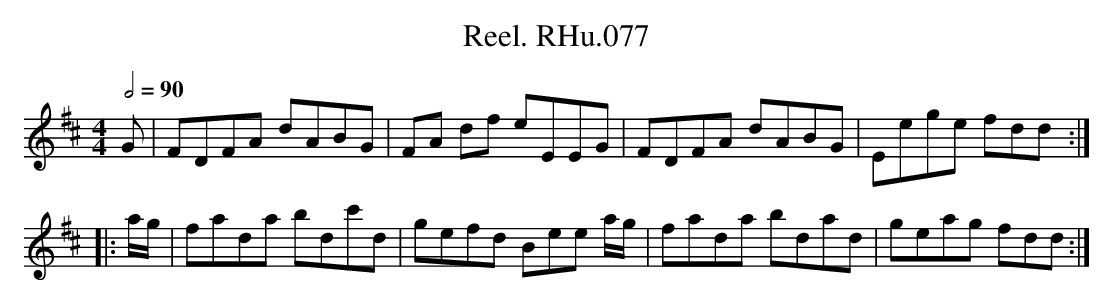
X:1
T:Reel. RHu.077
L:1/8
M:4/4
Q:1/2=90
K:D
G|FDFA dABG|FA df eEEG|FDFA dABG|Eege fdd::!
a/g/|fada bdc'd|gefd Bee a/g/|fada bdad|geag fdd:|
